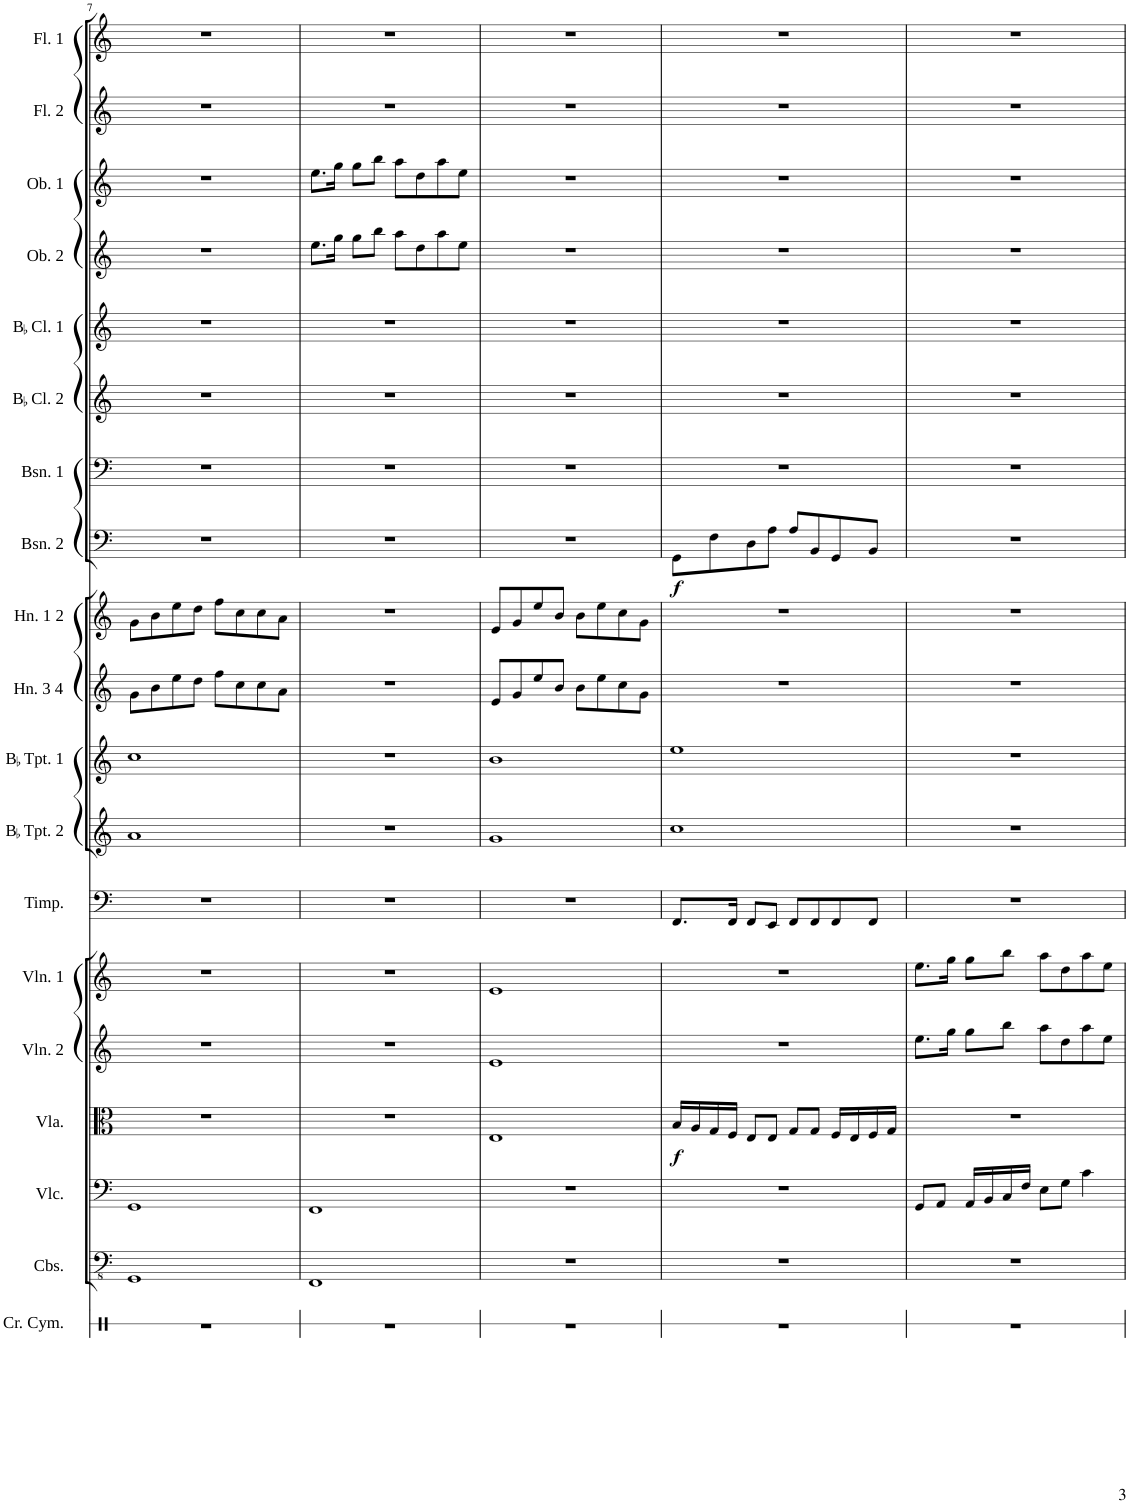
**kern	**kern	**kern	**kern	**dynam	**kern	**kern	**kern	**kern	**kern	**kern	**kern	**kern	**dynam	**kern	**kern	**kern	**kern	**kern	**kern	**kern
*part19	*part18	*part17	*part16	*part16	*part15	*part14	*part13	*part12	*part11	*part10	*part9	*part8	*part8	*part7	*part6	*part5	*part4	*part3	*part2	*part1
*staff19	*staff18	*staff17	*staff16	*staff16	*staff15	*staff14	*staff13	*staff12	*staff11	*staff10	*staff9	*staff8	*staff8	*staff7	*staff6	*staff5	*staff4	*staff3	*staff2	*staff1
*I"Crash Cymbal	*I"Contrabass	*I"Violoncello	*I"Viola	*	*I"Violin 2	*I"Violin 1	*I"Timpani	*I"BaccidentalFlat Trumpet 2	*I"BaccidentalFlat Trumpet 1	*I"Horn 3 4	*I"Horn 1 2	*I"Bassoon 2	*	*I"Bassoon 1	*I"BaccidentalFlat Clarinet 2	*I"BaccidentalFlat Clarinet 1	*I"Oboe 2	*I"Oboe 1	*I"Flute 2	*I"Flute 1
*I'Cr. Cym.	*I'Cbs.	*I'Vlc.	*I'Vla.	*	*I'Vln. 2	*I'Vln. 1	*I'Timp.	*I'BaccidentalFlat Tpt. 2	*I'BaccidentalFlat Tpt. 1	*I'Hn. 3 4	*I'Hn. 1 2	*I'Bsn. 2	*	*I'Bsn. 1	*I'BaccidentalFlat Cl. 2	*I'BaccidentalFlat Cl. 1	*I'Ob. 2	*I'Ob. 1	*I'Fl. 2	*I'Fl. 1
!!LO:PB:g=z
*clefX	*clefFv4	*clefF4	*clefC3	*	*clefG2	*clefG2	*clefF4	*clefG2	*clefG2	*clefG2	*clefG2	*clefF4	*	*clefF4	*clefG2	*clefG2	*clefG2	*clefG2	*clefG2	*clefG2
*	*	*	*	*	*	*	*	*ITrd1c2	*ITrd1c2	*ITrd4c7	*ITrd4c7	*	*	*	*ITrd1c2	*ITrd1c2	*	*	*	*
*k[]	*k[]	*k[]	*k[]	*	*k[]	*k[]	*k[]	*k[]	*k[]	*k[]	*k[]	*k[]	*	*k[]	*k[]	*k[]	*k[]	*k[]	*k[]	*k[]
*M4/4	*M4/4	*M4/4	*M4/4	*	*M4/4	*M4/4	*M4/4	*M4/4	*M4/4	*M4/4	*M4/4	*M4/4	*	*M4/4	*M4/4	*M4/4	*M4/4	*M4/4	*M4/4	*M4/4
=7	=7	=7	=7	=7	=7	=7	=7	=7	=7	=7	=7	=7	=7	=7	=7	=7	=7	=7	=7	=7
1r	1GGG	1GG	1r	.	1r	1r	1r	1a	1cc	8g\L	8g\L	1r	.	1r	1r	1r	1r	1r	1r	1r
.	.	.	.	.	.	.	.	.	.	8b\	8b\	.	.	.	.	.	.	.	.	.
.	.	.	.	.	.	.	.	.	.	8ee\	8ee\	.	.	.	.	.	.	.	.	.
.	.	.	.	.	.	.	.	.	.	8dd\J	8dd\J	.	.	.	.	.	.	.	.	.
.	.	.	.	.	.	.	.	.	.	8ff\L	8ff\L	.	.	.	.	.	.	.	.	.
.	.	.	.	.	.	.	.	.	.	8cc\	8cc\	.	.	.	.	.	.	.	.	.
.	.	.	.	.	.	.	.	.	.	8cc\	8cc\	.	.	.	.	.	.	.	.	.
.	.	.	.	.	.	.	.	.	.	8a\J	8a\J	.	.	.	.	.	.	.	.	.
=8	=8	=8	=8	=8	=8	=8	=8	=8	=8	=8	=8	=8	=8	=8	=8	=8	=8	=8	=8	=8
1r	1FFF	1FF	1r	.	1r	1r	1r	1r	1r	1r	1r	1r	.	1r	1r	1r	8.ee\L	8.ee\L	1r	1r
.	.	.	.	.	.	.	.	.	.	.	.	.	.	.	.	.	16gg\Jk	16gg\Jk	.	.
.	.	.	.	.	.	.	.	.	.	.	.	.	.	.	.	.	8gg\L	8gg\L	.	.
.	.	.	.	.	.	.	.	.	.	.	.	.	.	.	.	.	8bb\J	8bb\J	.	.
.	.	.	.	.	.	.	.	.	.	.	.	.	.	.	.	.	8aa\L	8aa\L	.	.
.	.	.	.	.	.	.	.	.	.	.	.	.	.	.	.	.	8dd\	8dd\	.	.
.	.	.	.	.	.	.	.	.	.	.	.	.	.	.	.	.	8aa\	8aa\	.	.
.	.	.	.	.	.	.	.	.	.	.	.	.	.	.	.	.	8ee\J	8ee\J	.	.
=9	=9	=9	=9	=9	=9	=9	=9	=9	=9	=9	=9	=9	=9	=9	=9	=9	=9	=9	=9	=9
1r	1r	1r	1E	.	1e	1e	1r	1g	1b	8e/L	8e/L	1r	.	1r	1r	1r	1r	1r	1r	1r
.	.	.	.	.	.	.	.	.	.	8g/	8g/	.	.	.	.	.	.	.	.	.
.	.	.	.	.	.	.	.	.	.	8ee/	8ee/	.	.	.	.	.	.	.	.	.
.	.	.	.	.	.	.	.	.	.	8b/J	8b/J	.	.	.	.	.	.	.	.	.
.	.	.	.	.	.	.	.	.	.	8b\L	8b\L	.	.	.	.	.	.	.	.	.
.	.	.	.	.	.	.	.	.	.	8ee\	8ee\	.	.	.	.	.	.	.	.	.
.	.	.	.	.	.	.	.	.	.	8cc\	8cc\	.	.	.	.	.	.	.	.	.
.	.	.	.	.	.	.	.	.	.	8g\J	8g\J	.	.	.	.	.	.	.	.	.
=10	=10	=10	=10	=10	=10	=10	=10	=10	=10	=10	=10	=10	=10	=10	=10	=10	=10	=10	=10	=10
!	!	!	!	!LO:DY:b	!	!	!	!	!	!	!	!	!LO:DY:b	!	!	!	!	!	!	!
1r	1r	1r	16B/LL	f	1r	1r	8.FF/L	1cc	1ee	1r	1r	8GG\L	f	1r	1r	1r	1r	1r	1r	1r
.	.	.	16A/	.	.	.	.	.	.	.	.	.	.	.	.	.	.	.	.	.
.	.	.	16G/	.	.	.	.	.	.	.	.	8F\	.	.	.	.	.	.	.	.
.	.	.	16F/JJ	.	.	.	16FF/Jk	.	.	.	.	.	.	.	.	.	.	.	.	.
.	.	.	8E/L	.	.	.	8FF/L	.	.	.	.	8D\	.	.	.	.	.	.	.	.
.	.	.	8E/J	.	.	.	8EE/J	.	.	.	.	8A\J	.	.	.	.	.	.	.	.
.	.	.	8G/L	.	.	.	8FF/L	.	.	.	.	8A/L	.	.	.	.	.	.	.	.
.	.	.	8G/J	.	.	.	8FF/	.	.	.	.	8BB/	.	.	.	.	.	.	.	.
.	.	.	16F/LL	.	.	.	8FF/	.	.	.	.	8GG/	.	.	.	.	.	.	.	.
.	.	.	16E/	.	.	.	.	.	.	.	.	.	.	.	.	.	.	.	.	.
.	.	.	16F/	.	.	.	8FF/J	.	.	.	.	8BB/J	.	.	.	.	.	.	.	.
.	.	.	16G/JJ	.	.	.	.	.	.	.	.	.	.	.	.	.	.	.	.	.
=11	=11	=11	=11	=11	=11	=11	=11	=11	=11	=11	=11	=11	=11	=11	=11	=11	=11	=11	=11	=11
1r	1r	8GG/L	1r	.	8.ee\L	8.ee\L	1r	1r	1r	1r	1r	1r	.	1r	1r	1r	1r	1r	1r	1r
.	.	8AA/J	.	.	.	.	.	.	.	.	.	.	.	.	.	.	.	.	.	.
.	.	.	.	.	16gg\Jk	16gg\Jk	.	.	.	.	.	.	.	.	.	.	.	.	.	.
.	.	16AA/LL	.	.	8gg\L	8gg\L	.	.	.	.	.	.	.	.	.	.	.	.	.	.
.	.	16BB/	.	.	.	.	.	.	.	.	.	.	.	.	.	.	.	.	.	.
.	.	16C/	.	.	8bb\J	8bb\J	.	.	.	.	.	.	.	.	.	.	.	.	.	.
.	.	16F/JJ	.	.	.	.	.	.	.	.	.	.	.	.	.	.	.	.	.	.
.	.	8E\L	.	.	8aa\L	8aa\L	.	.	.	.	.	.	.	.	.	.	.	.	.	.
.	.	8G\J	.	.	8dd\	8dd\	.	.	.	.	.	.	.	.	.	.	.	.	.	.
.	.	4c\	.	.	8aa\	8aa\	.	.	.	.	.	.	.	.	.	.	.	.	.	.
.	.	.	.	.	8ee\J	8ee\J	.	.	.	.	.	.	.	.	.	.	.	.	.	.
=	=	=	=	=	=	=	=	=	=	=	=	=	=	=	=	=	=	=	=	=
*-	*-	*-	*-	*-	*-	*-	*-	*-	*-	*-	*-	*-	*-	*-	*-	*-	*-	*-	*-	*-
